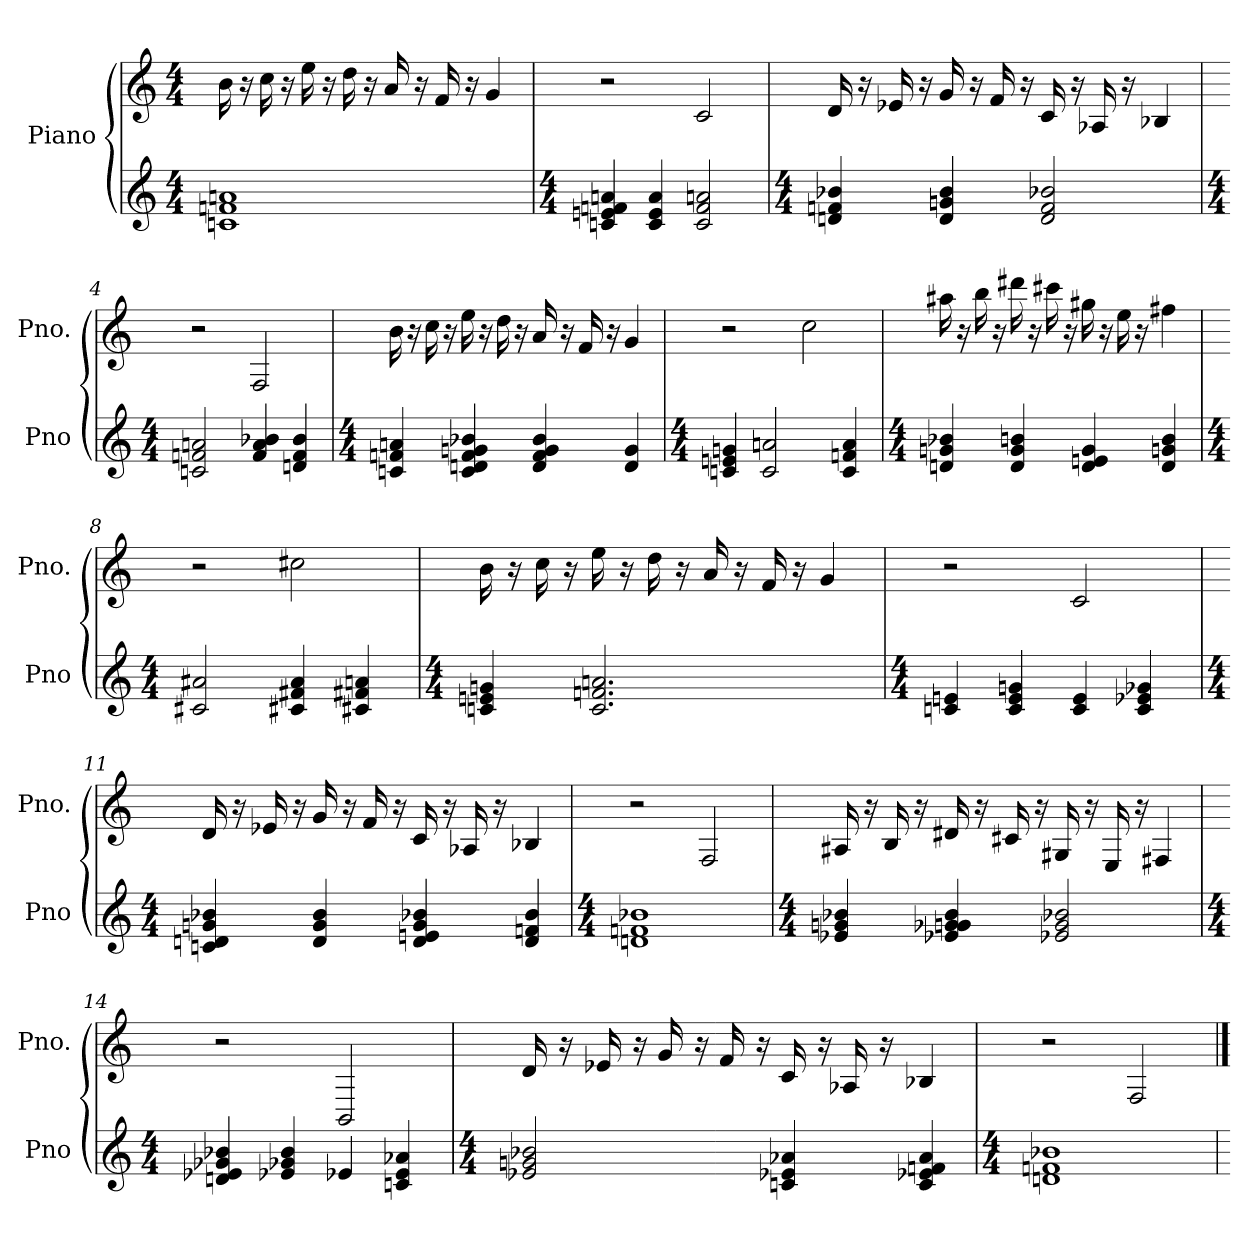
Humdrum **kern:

**kern	**kern
*part2	*part1
*staff2	*staff1
*I"Piano	*I"Piano
*I'Pno	*I'Pno.
*	*clefG2
*	*k[]
*M4/4	*M4/4
=1	=1
1cn 1fn 1an	16b\
.	16r
.	16cc\
.	16r
.	16ee\
.	16r
.	16dd\
.	16r
.	16a/
.	16r
.	16f/
.	16r
.	4g/
=2	=2
*M4/4	*
4cn 4en 4fn 4an	2r
4c 4e 4a	.
2c 2f 2an	2c/
=3	=3
*M4/4	*
4dn 4fn 4b-X	16d/
.	16r
.	16e-X/
.	16r
4d 4gn 4b-	16g/
.	16r
.	16f/
.	16r
2d 2f 2b-X	16c/
.	16r
.	16A-X/
.	16r
.	4B-X/
=4	=4
*M4/4	*
2cn 2fn 2an	2r
4f 4a 4b-X	2F/
4dn 4f 4b-	.
!!LO:LB:g=z
=5	=5
*M4/4	*
4cn 4fn 4an	16b\
.	16r
.	16cc\
.	16r
4c 4dn 4f 4gn 4b-X	16ee\
.	16r
.	16dd\
.	16r
4d 4f 4g 4b-	16a/
.	16r
.	16f/
.	16r
4d 4g	4g/
=6	=6
*M4/4	*
4cn 4en 4gn	2r
2c 2an	.
.	2cc\
4c 4fn 4a	.
=7	=7
*M4/4	*
4dn 4gn 4b-X	16aa#X\
.	16r
.	16bb\
.	16r
4d 4g 4bn	16ddd#X\
.	16r
.	16ccc#X\
.	16r
4d 4en 4g	16gg#X\
.	16r
.	16ee\
.	16r
4d 4gn 4b	4ff#X\
=8	=8
*M4/4	*
2c#X 2a#X	2r
4c#X 4f#X 4a#	2cc#X\
4c#X 4f#X 4an	.
=9	=9
*M4/4	*
4cn 4en 4gn	16b\
.	16r
.	16cc\
.	16r
2.c 2.fn 2.an	16ee\
.	16r
.	16dd\
.	16r
.	16a/
.	16r
.	16f/
.	16r
.	4g/
!!LO:LB:g=z
=10	=10
*M4/4	*
4cn 4en	2r
4c 4e 4gn	.
4c 4e	2c/
4c 4e-X 4g-X	.
=11	=11
*M4/4	*
4cn 4dn 4gn 4b-X	16d/
.	16r
.	16e-X/
.	16r
4d 4g 4b-	16g/
.	16r
.	16f/
.	16r
4d 4en 4g 4b-X	16c/
.	16r
.	16A-X/
.	16r
4d 4fn 4b-	4B-X/
=12	=12
*M4/4	*
1dn 1fn 1b-X	2r
.	2F/
=13	=13
*M4/4	*
4e-X 4gn 4b-X	16A#X/
.	16r
.	16B/
.	16r
4e-X 4g-X 4g 4b-	16d#X/
.	16r
.	16c#X/
.	16r
2e-X 2g 2b-X	16G#X/
.	16r
.	16E/
.	16r
.	4F#X/
=14	=14
*M4/4	*
4dn 4e-X 4g-X 4b-X	2r
4e-X 4g-X 4b-	.
4e-X	2BB/
4cn 4e- 4a-X	.
!!LO:LB:g=z
=15	=15
*M4/4	*
2e-X 2gn 2b-X	16d/
.	16r
.	16e-X/
.	16r
.	16g/
.	16r
.	16f/
.	16r
4cn 4e-X 4a-X	16c/
.	16r
.	16A-X/
.	16r
4c 4e-X 4fn 4a-	4B-X/
=16	=16
*M4/4	*
1dn 1fn 1b-X	2r
.	2F/
=	==
*-	*-
